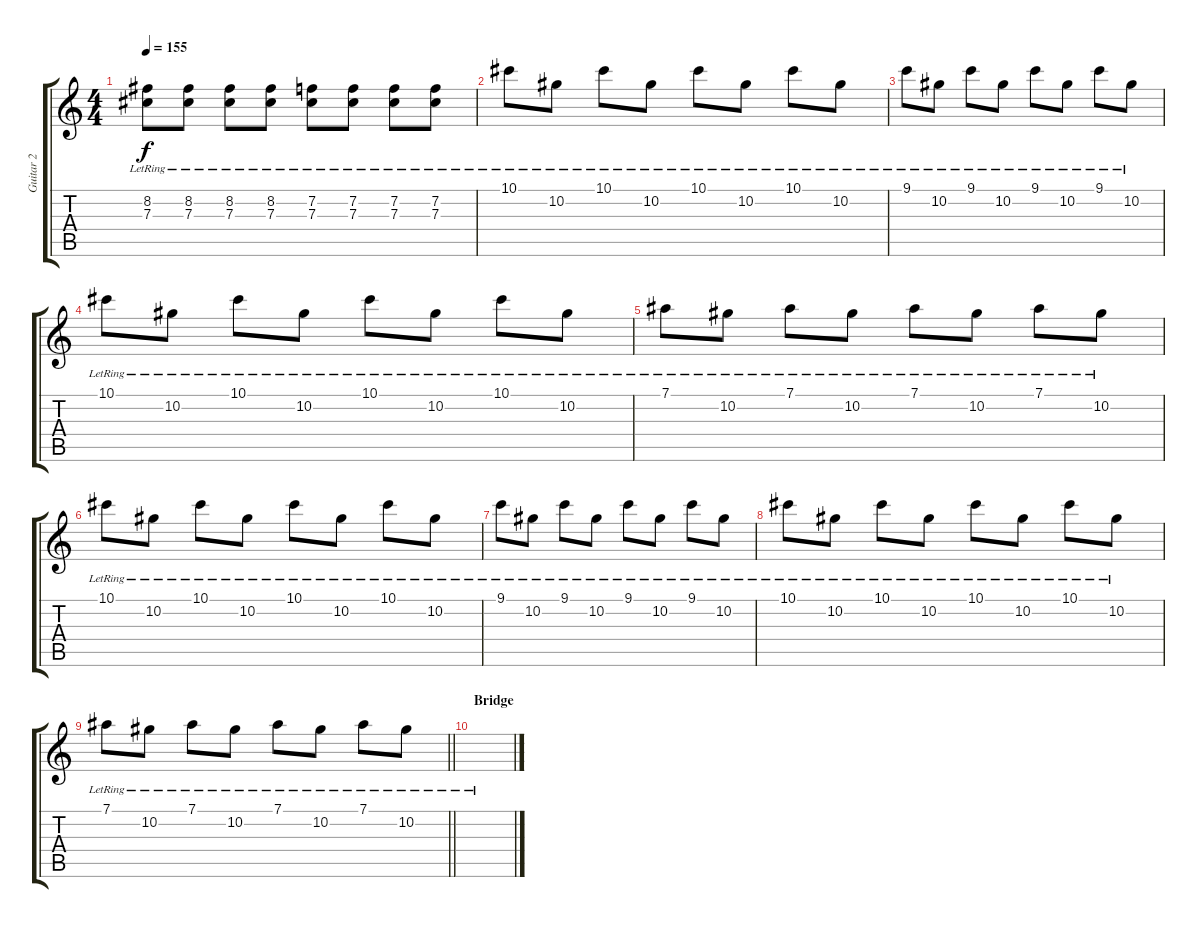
\track ("Guitar 2" "Guitar 2") {instrument distortionguitar}
\staff {score tabs}
\tuning (Eb4 Bb3 Gb3 Db3 Ab2 Db2) {hide}
\ts (4 4)
\tempo 155
\clef g2
\ks c
(8.2{lr} 7.3{lr}).8{dy f} (8.2{lr} 7.3{lr}).8 (8.2{lr} 7.3{lr}).8 (8.2{lr} 7.3{lr}).8 (7.2{lr} 7.3{lr}).8 (7.2{lr} 7.3{lr}).8 (7.2{lr} 7.3{lr}).8 (7.2{lr} 7.3{lr}).8 |
10.1{lr}.8 10.2{lr}.8 10.1{lr}.8 10.2{lr}.8 10.1{lr}.8 10.2{lr}.8 10.1{lr}.8 10.2{lr}.8 |
9.1{lr}.8 10.2{lr}.8 9.1{lr}.8 10.2{lr}.8 9.1{lr}.8 10.2{lr}.8 9.1{lr}.8 10.2{lr}.8 |
10.1{lr}.8 10.2{lr}.8 10.1{lr}.8 10.2{lr}.8 10.1{lr}.8 10.2{lr}.8 10.1{lr}.8 10.2{lr}.8 |
7.1{lr}.8 10.2{lr}.8 7.1{lr}.8 10.2{lr}.8 7.1{lr}.8 10.2{lr}.8 7.1{lr}.8 10.2{lr}.8 |
10.1{lr}.8 10.2{lr}.8 10.1{lr}.8 10.2{lr}.8 10.1{lr}.8 10.2{lr}.8 10.1{lr}.8 10.2{lr}.8 |
9.1{lr}.8 10.2{lr}.8 9.1{lr}.8 10.2{lr}.8 9.1{lr}.8 10.2{lr}.8 9.1{lr}.8 10.2{lr}.8 |
10.1{lr}.8 10.2{lr}.8 10.1{lr}.8 10.2{lr}.8 10.1{lr}.8 10.2{lr}.8 10.1{lr}.8 10.2{lr}.8 |
\barLineRight lightlight
7.1{lr}.8 10.2{lr}.8 7.1{lr}.8 10.2{lr}.8 7.1{lr}.8 10.2{lr}.8 7.1{lr}.8 10.2{lr}.8 |
\section ("" "Bridge")
